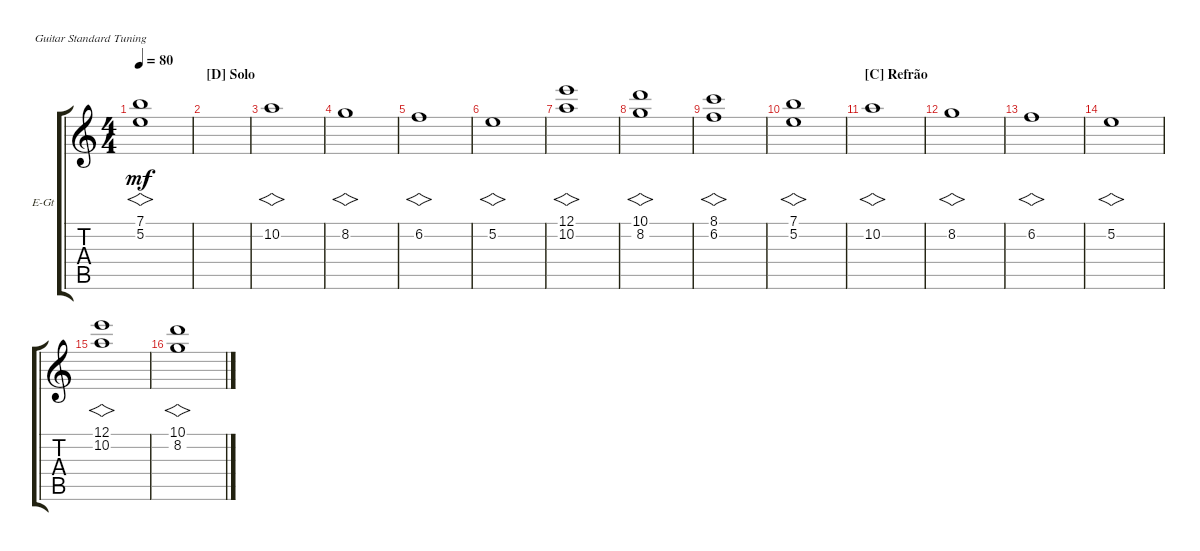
\defaultSystemsLayout 4
\bracketExtendMode groupsimilarinstruments
\firstSystemTrackNameOrientation horizontal
\otherSystemsTrackNameOrientation horizontal
\track ("Electric Guitar" "E-Gt") {multiBarRest instrument overdrivenguitar}
\staff {score tabs}
\tuning (E4 B3 G3 D3 A2 E2)
\ts (4 4)
\tempo 80
\clef g2
\ks c
(5.2 7.1).1{vs dy mf} |
\section ("D" "Solo")
|
10.2.1{vs} |
8.2.1{vs} |
6.2.1{vs} |
5.2.1{vs} |
(10.2 12.1).1{vs} |
(8.2 10.1).1{vs} |
(6.2 8.1).1{vs} |
(5.2 7.1).1{vs} |
\section ("C" "Refrão")
10.2.1{vs} |
8.2.1{vs} |
6.2.1{vs} |
5.2.1{vs} |
(10.2 12.1).1{vs} |
(8.2 10.1).1{vs}
